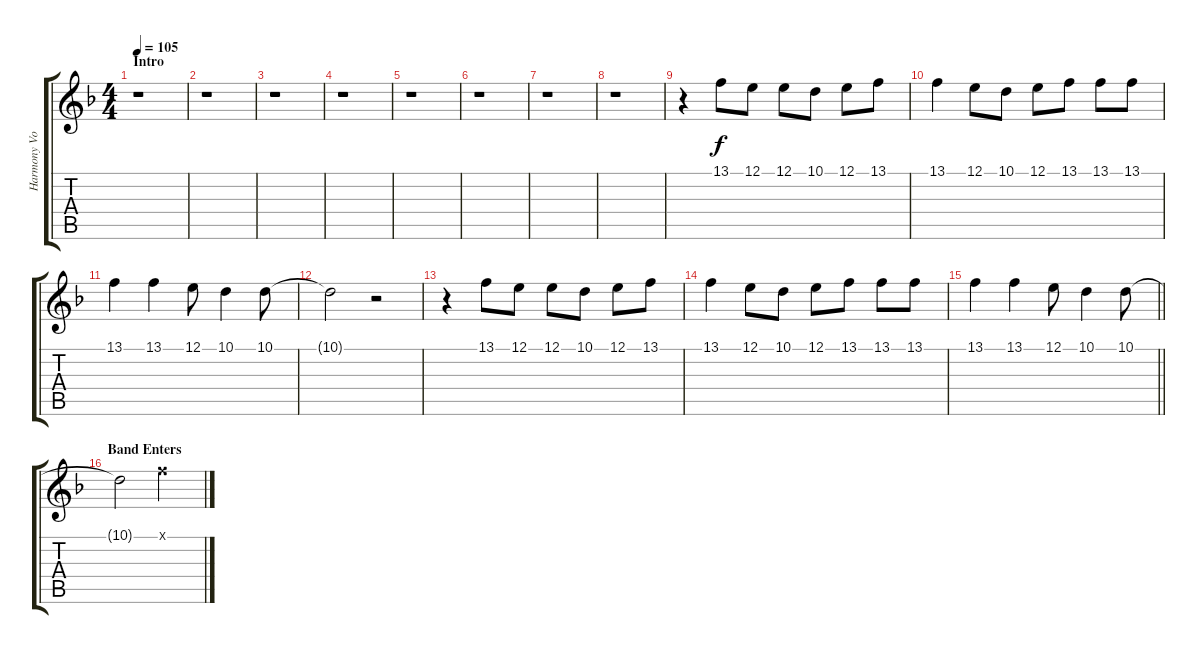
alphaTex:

\track ("Harmony Vocal" "Harmony Vo") {instrument lead6voice}
\staff {score tabs}
\tuning (E4 B3 G3 D3 A2 E2) {hide}
\ts (4 4)
\section ("" "Intro")
\tempo 105
\clef g2
\ks f
r.1{dy f instrument lead6voice} |
r.1 |
r.1 |
r.1 |
r.1 |
r.1 |
r.1 |
r.1 |
r.4 13.1.8 12.1.8 12.1.8 10.1.8 12.1.8 13.1.8 |
13.1.4 12.1.8 10.1.8 12.1.8 13.1.8 13.1.8 13.1.8 |
13.1.4 13.1.4 12.1.8 10.1.4 10.1.8 |
10.1{t}.2 r.2 |
r.4 13.1.8 12.1.8 12.1.8 10.1.8 12.1.8 13.1.8 |
13.1.4 12.1.8 10.1.8 12.1.8 13.1.8 13.1.8 13.1.8 |
\barLineRight lightlight
13.1.4 13.1.4 12.1.8 10.1.4 10.1.8 |
\section ("" "Band Enters")
10.1{t}.2 13.1{x}.2
